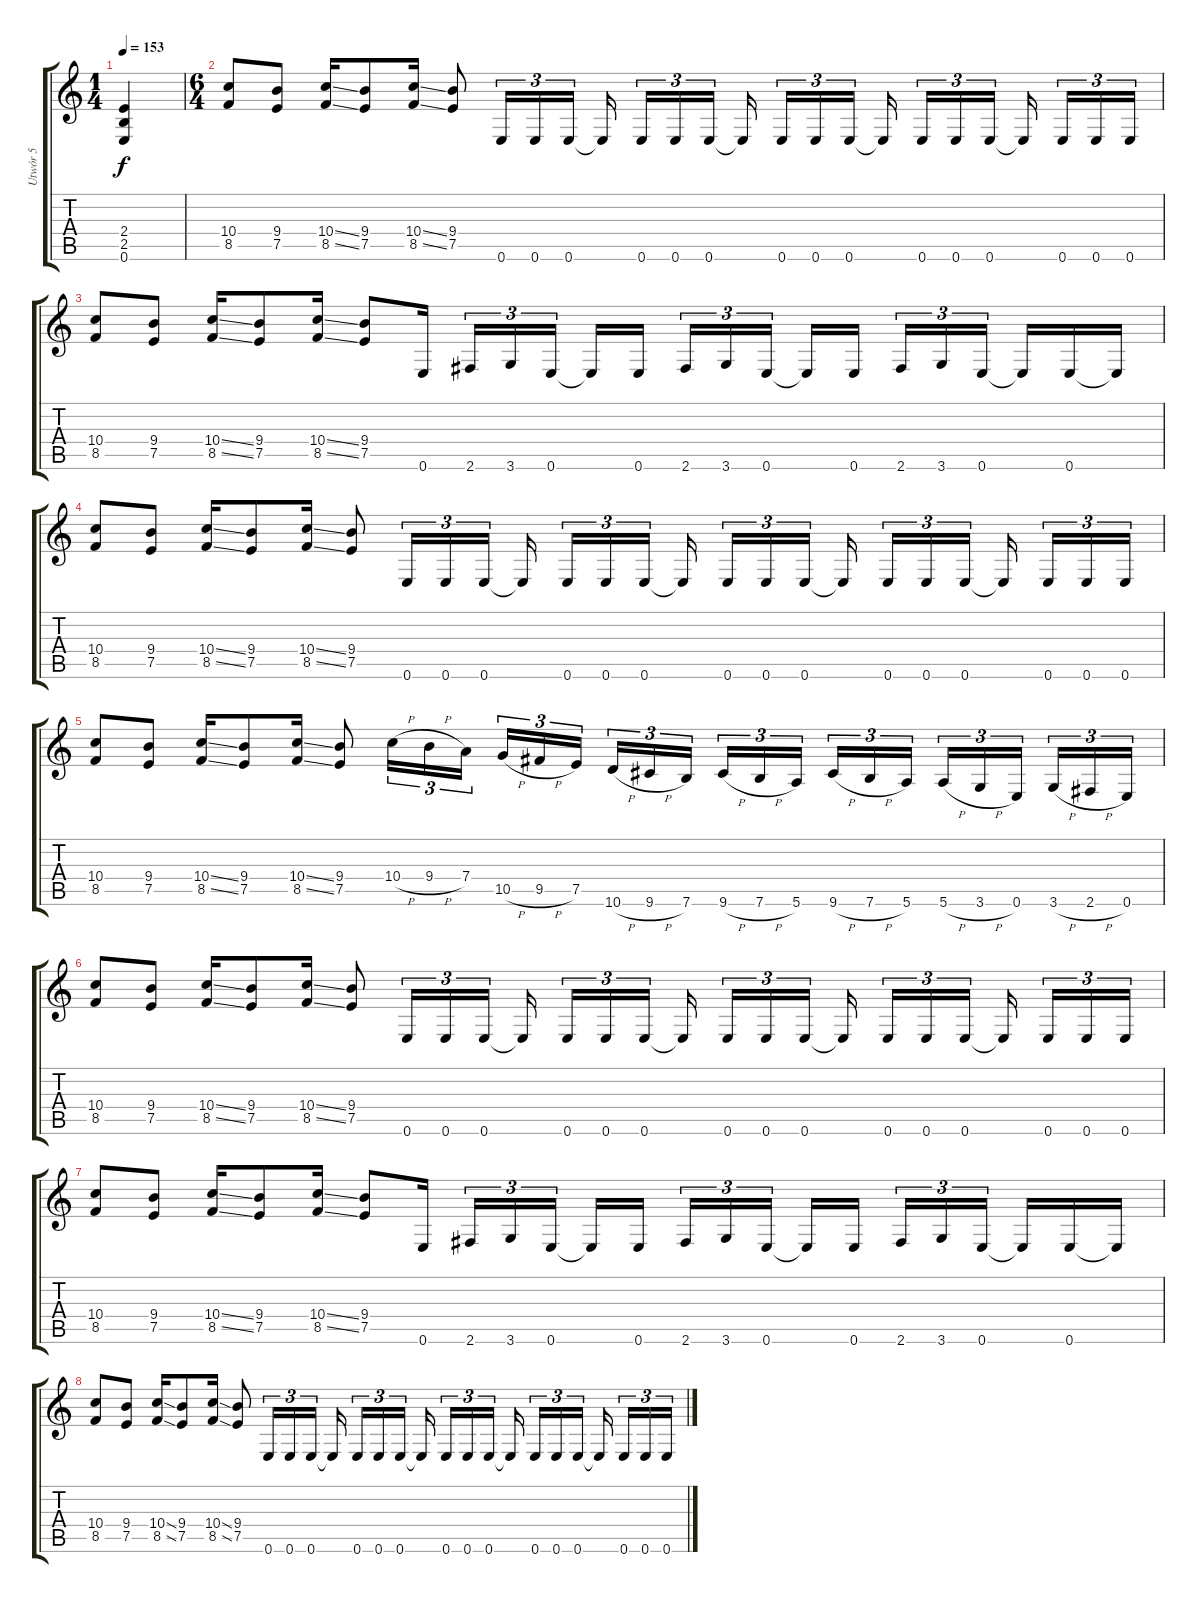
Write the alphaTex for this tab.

\track ("Utwór 5" "Utwór 5") {instrument distortionguitar}
\staff {score tabs}
\tuning (E4 B3 G3 D3 A2 E2) {hide}
\ts (1 4)
\tempo 153
\clef g2
\ks c
(2.4 2.5 0.6).4{dy f} |
\ts (6 4)
(10.4 8.5).8 (9.4 7.5).8 (10.4{ss} 8.5{ss}).16 (9.4 7.5).8 (10.4{ss} 8.5{ss}).16 (9.4 7.5).8 0.6.16{tu (3 2)} 0.6.16{tu (3 2)} 0.6.16{tu (3 2)} 0.6{t}.16 0.6.16{tu (3 2)} 0.6.16{tu (3 2)} 0.6.16{tu (3 2)} 0.6{t}.16 0.6.16{tu (3 2)} 0.6.16{tu (3 2)} 0.6.16{tu (3 2)} 0.6{t}.16 0.6.16{tu (3 2)} 0.6.16{tu (3 2)} 0.6.16{tu (3 2)} 0.6{t}.16 0.6.16{tu (3 2)} 0.6.16{tu (3 2)} 0.6.16{tu (3 2)} |
(10.4 8.5).8 (9.4 7.5).8 (10.4{ss} 8.5{ss}).16 (9.4 7.5).8 (10.4{ss} 8.5{ss}).16 (9.4 7.5).8 0.6.16 2.6.16{tu (3 2)} 3.6.16{tu (3 2)} 0.6.16{tu (3 2)} 0.6{t}.16 0.6.16 2.6.16{tu (3 2)} 3.6.16{tu (3 2)} 0.6.16{tu (3 2)} 0.6{t}.16 0.6.16 2.6.16{tu (3 2)} 3.6.16{tu (3 2)} 0.6.16{tu (3 2)} 0.6{t}.16 0.6.16 0.6{t}.16 |
(10.4 8.5).8 (9.4 7.5).8 (10.4{ss} 8.5{ss}).16 (9.4 7.5).8 (10.4{ss} 8.5{ss}).16 (9.4 7.5).8 0.6.16{tu (3 2)} 0.6.16{tu (3 2)} 0.6.16{tu (3 2)} 0.6{t}.16 0.6.16{tu (3 2)} 0.6.16{tu (3 2)} 0.6.16{tu (3 2)} 0.6{t}.16 0.6.16{tu (3 2)} 0.6.16{tu (3 2)} 0.6.16{tu (3 2)} 0.6{t}.16 0.6.16{tu (3 2)} 0.6.16{tu (3 2)} 0.6.16{tu (3 2)} 0.6{t}.16 0.6.16{tu (3 2)} 0.6.16{tu (3 2)} 0.6.16{tu (3 2)} |
(10.4 8.5).8 (9.4 7.5).8 (10.4{ss} 8.5{ss}).16 (9.4 7.5).8 (10.4{ss} 8.5{ss}).16 (9.4 7.5).8 10.4{h}.16{tu (3 2)} 9.4{h}.16{tu (3 2)} 7.4.16{tu (3 2)} 10.5{h}.16{tu (3 2)} 9.5{h}.16{tu (3 2)} 7.5.16{tu (3 2)} 10.6{h}.16{tu (3 2)} 9.6{h}.16{tu (3 2)} 7.6.16{tu (3 2)} 9.6{h}.16{tu (3 2)} 7.6{h}.16{tu (3 2)} 5.6.16{tu (3 2)} 9.6{h}.16{tu (3 2)} 7.6{h}.16{tu (3 2)} 5.6.16{tu (3 2)} 5.6{h}.16{tu (3 2)} 3.6{h}.16{tu (3 2)} 0.6.16{tu (3 2)} 3.6{h}.16{tu (3 2)} 2.6{h}.16{tu (3 2)} 0.6.16{tu (3 2)} |
(10.4 8.5).8 (9.4 7.5).8 (10.4{ss} 8.5{ss}).16 (9.4 7.5).8 (10.4{ss} 8.5{ss}).16 (9.4 7.5).8 0.6.16{tu (3 2)} 0.6.16{tu (3 2)} 0.6.16{tu (3 2)} 0.6{t}.16 0.6.16{tu (3 2)} 0.6.16{tu (3 2)} 0.6.16{tu (3 2)} 0.6{t}.16 0.6.16{tu (3 2)} 0.6.16{tu (3 2)} 0.6.16{tu (3 2)} 0.6{t}.16 0.6.16{tu (3 2)} 0.6.16{tu (3 2)} 0.6.16{tu (3 2)} 0.6{t}.16 0.6.16{tu (3 2)} 0.6.16{tu (3 2)} 0.6.16{tu (3 2)} |
(10.4 8.5).8 (9.4 7.5).8 (10.4{ss} 8.5{ss}).16 (9.4 7.5).8 (10.4{ss} 8.5{ss}).16 (9.4 7.5).8 0.6.16 2.6.16{tu (3 2)} 3.6.16{tu (3 2)} 0.6.16{tu (3 2)} 0.6{t}.16 0.6.16 2.6.16{tu (3 2)} 3.6.16{tu (3 2)} 0.6.16{tu (3 2)} 0.6{t}.16 0.6.16 2.6.16{tu (3 2)} 3.6.16{tu (3 2)} 0.6.16{tu (3 2)} 0.6{t}.16 0.6.16 0.6{t}.16 |
(10.4 8.5).8 (9.4 7.5).8 (10.4{ss} 8.5{ss}).16 (9.4 7.5).8 (10.4{ss} 8.5{ss}).16 (9.4 7.5).8 0.6.16{tu (3 2)} 0.6.16{tu (3 2)} 0.6.16{tu (3 2)} 0.6{t}.16 0.6.16{tu (3 2)} 0.6.16{tu (3 2)} 0.6.16{tu (3 2)} 0.6{t}.16 0.6.16{tu (3 2)} 0.6.16{tu (3 2)} 0.6.16{tu (3 2)} 0.6{t}.16 0.6.16{tu (3 2)} 0.6.16{tu (3 2)} 0.6.16{tu (3 2)} 0.6{t}.16 0.6.16{tu (3 2)} 0.6.16{tu (3 2)} 0.6.16{tu (3 2)}
